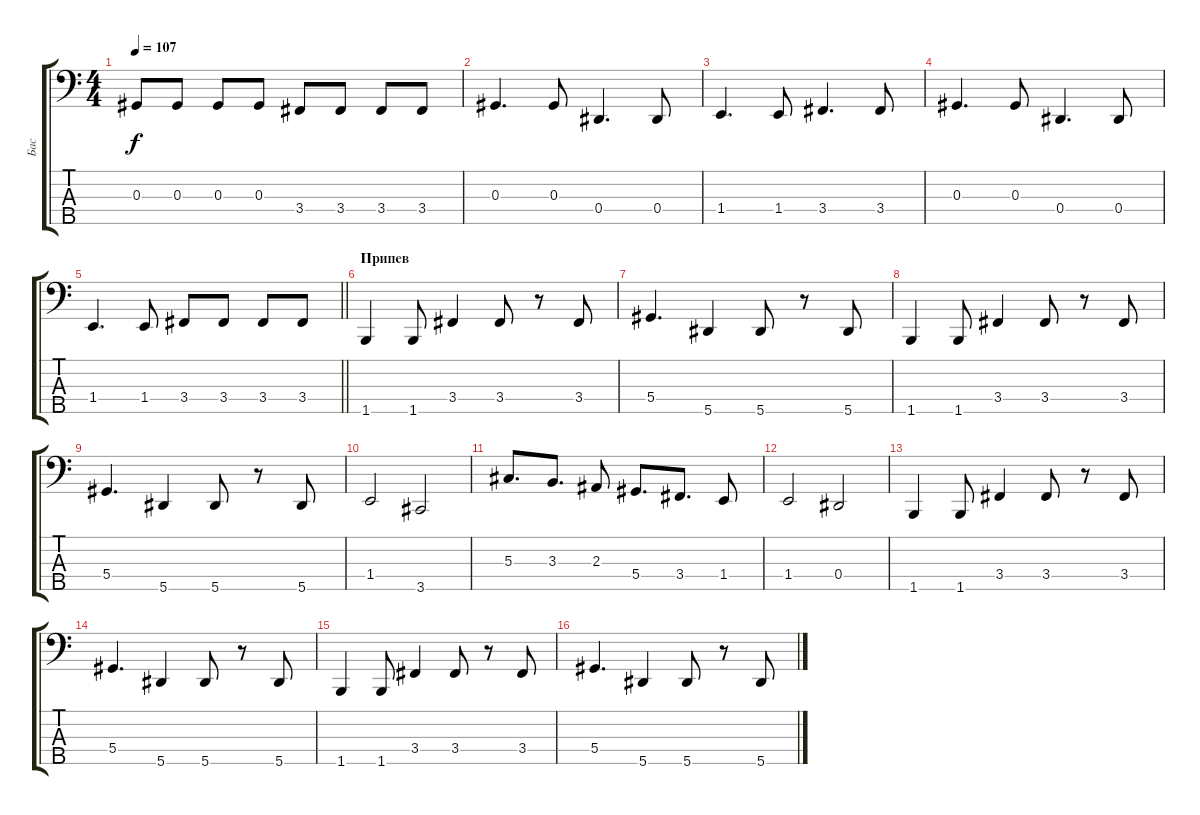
\track ("Бас" "Бас") {instrument electricbasspick}
\staff {score tabs}
\tuning (Gb2 Db2 Ab1 Eb1 Bb0) {hide}
\ts (4 4)
\tempo 107
\clef f4
\ks c
0.3.8{dy f} 0.3.8 0.3.8 0.3.8 3.4.8 3.4.8 3.4.8 3.4.8 |
0.3.4{d} 0.3.8 0.4.4{d} 0.4.8 |
1.4.4{d} 1.4.8 3.4.4{d} 3.4.8 |
0.3.4{d} 0.3.8 0.4.4{d} 0.4.8 |
\barLineRight lightlight
1.4.4{d} 1.4.8 3.4.8 3.4.8 3.4.8 3.4.8 |
\section ("" "Припев")
1.5.4 1.5.8 3.4.4 3.4.8 r.8 3.4.8 |
5.4.4{d} 5.5.4 5.5.8 r.8 5.5.8 |
1.5.4 1.5.8 3.4.4 3.4.8 r.8 3.4.8 |
5.4.4{d} 5.5.4 5.5.8 r.8 5.5.8 |
1.4.2 3.5.2 |
5.3.8{d} 3.3.8{d} 2.3.8 5.4.8{d} 3.4.8{d} 1.4.8 |
1.4.2 0.4.2 |
1.5.4 1.5.8 3.4.4 3.4.8 r.8 3.4.8 |
5.4.4{d} 5.5.4 5.5.8 r.8 5.5.8 |
1.5.4 1.5.8 3.4.4 3.4.8 r.8 3.4.8 |
5.4.4{d} 5.5.4 5.5.8 r.8 5.5.8
